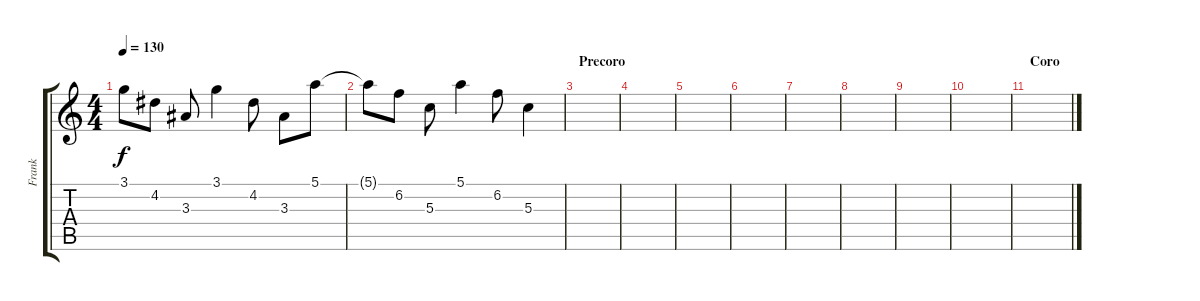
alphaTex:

\track ("Frank" "Frank") {instrument distortionguitar}
\staff {score tabs}
\tuning (E4 B3 G3 D3 A2 E2) {hide}
\ts (4 4)
\tempo 130
\clef g2
\ks c
3.1{t}.8{dy f} 4.2.8 3.3.8 3.1.4 4.2.8 3.3.8 5.1.8 |
5.1{t}.8 6.2.8 5.3.8 5.1.4 6.2.8 5.3.4 |
\section ("" "Precoro")
|
|
|
|
|
|
|
|
\section ("" "Coro")
